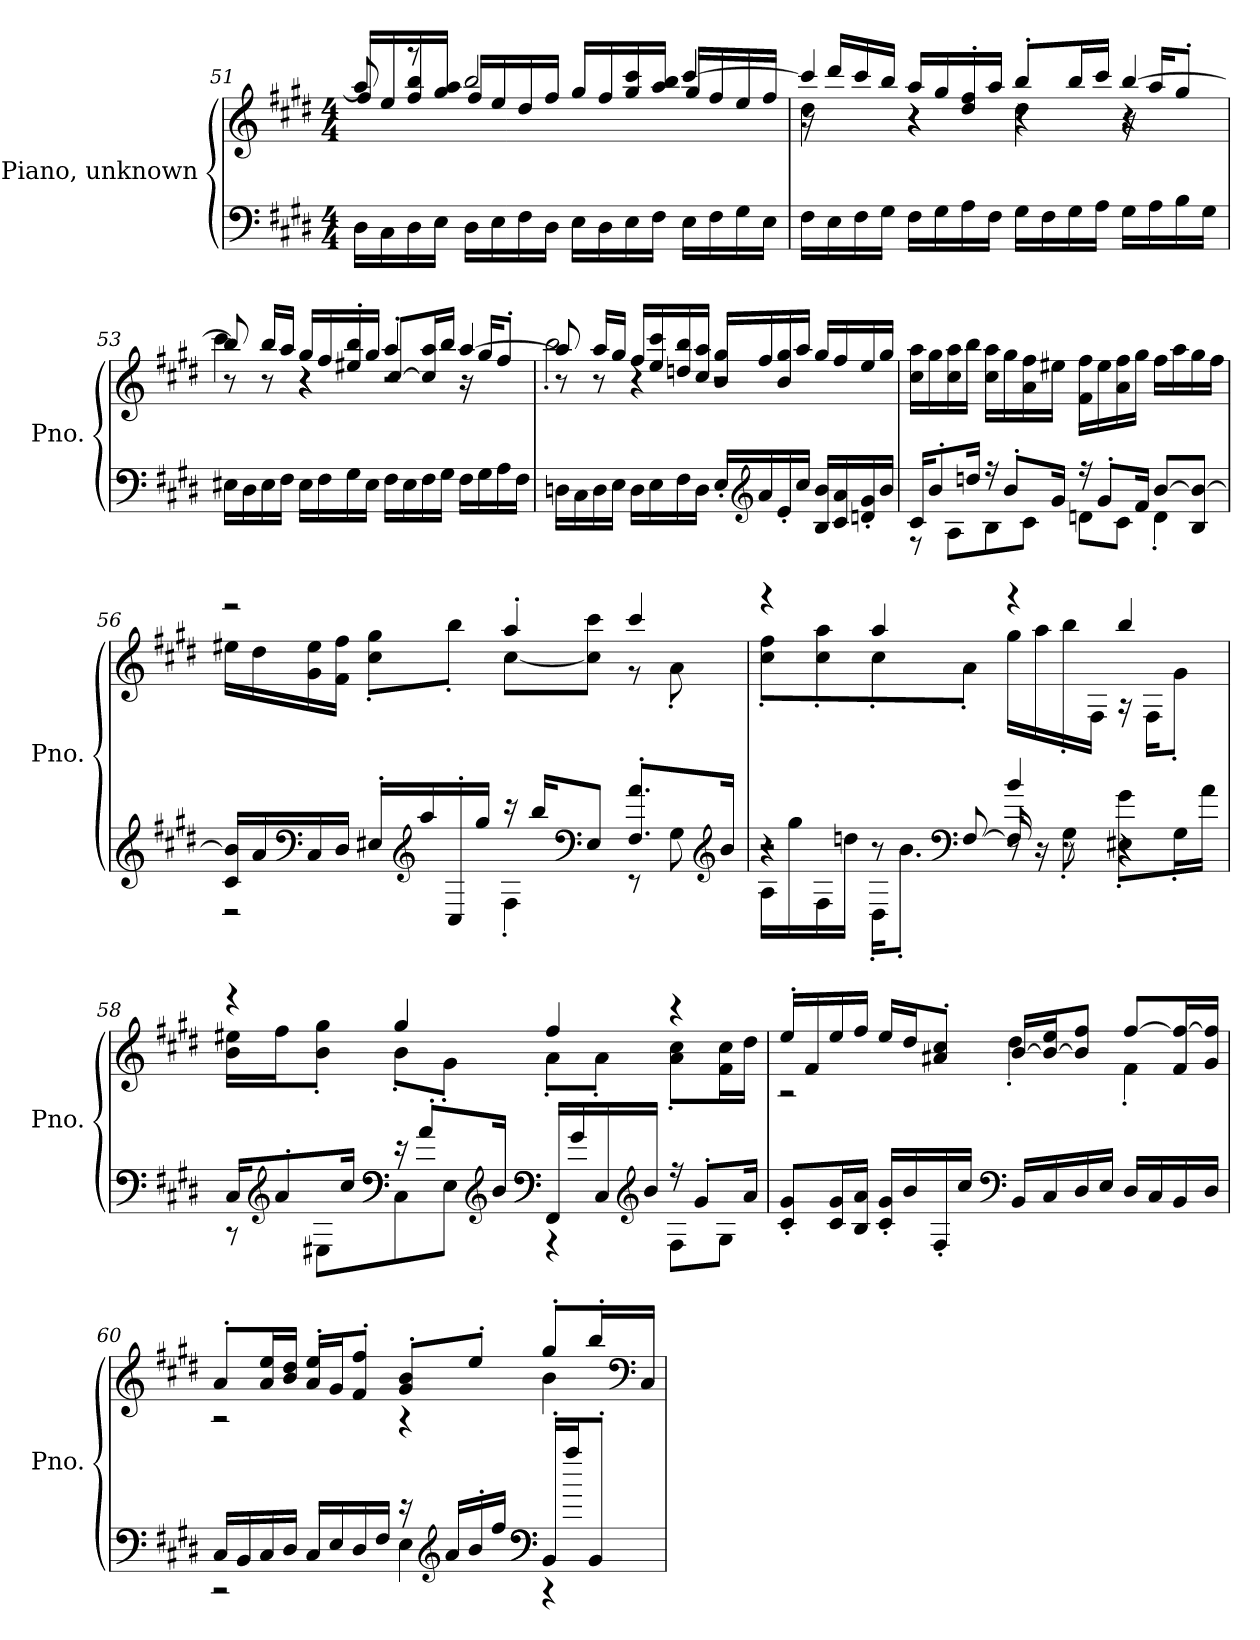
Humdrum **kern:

**kern	**kern
*part1	*part1
*staff2	*staff1
*I"Piano, unknown	*
*I'Pno.	*
*clefF4	*clefG2
*k[f#c#g#d#]	*k[f#c#g#d#]
*M4/4	*M4/4
=51	=51
*	*^
16D#\LL	8aa/]	16ff#/LL
16C#\	.	16ee/
16D#\	8r	16ff#/ 16bb/
16E\JJ	.	16gg#/ 16aa/JJ
16D#\LL	2bb/	16ff#/LL
16E\	.	16ee/
16F#\	.	16dd#/
16D#\JJ	.	16ff#/JJ
16E\LL	.	16gg#/LL
16D#\	.	16ff#/
16E\	.	16gg#/ 16ccc#/
16F#\JJ	.	16aa/ 16bb/JJ
16E\LL	[4ccc#/	16gg#/LL
16F#\	.	16ff#/
16G#\	.	16ee/
16E\JJ	.	16ff#/JJ
!!LO:LB:g=z
=52	=52	=52
*	*	*^
16F#\LL	4ccc#/]	4dd#\	16r
16E\	.	.	16ddd#/LL
16F#\	.	.	16ccc#/
16G#\JJ	.	.	16bb/JJ
16F#\LL	4r	4r	16aa/LL
16G#\	.	.	16gg#/
16A\	.	.	16dd#/' 16ff#/'
16F#\JJ	.	.	16aa/JJ
16G#\LL	4r	4dd#\	8bb'/L
16F#\	.	.	.
16G#\	.	.	16bb/L
16A\JJ	.	.	16ccc#/JJ
16G#\LL	[4bb/	4r	16r
16A\	.	.	16aa/KL
16B\	.	.	8gg#'/J
16G#\JJ	.	.	.
=53	=53	=53	=53
16E#X\LL	8bb/]	4ccc#\	8r
16D#\	.	.	.
16E#\	8r	.	16bb/LL
16F#\JJ	.	.	16aa/JJ
16E#\LL	4r	4r	16gg#/LL
16F#\	.	.	16ff#/
16G#\	.	.	16ee#X/' 16bb/'
16E#\JJ	.	.	16gg#/JJ
16F#\LL	4aa'/	2r	[8cc#/L
16E#\	.	.	.
16F#\	.	.	16cc#/] 16aa/L
16G#\JJ	.	.	16bb/JJ
16F#\LL	[4aa/	.	16r
16G#\	.	.	16gg#/KL
16A\	.	.	8ff#'/J
16F#\JJ	.	.	.
!!LO:LB:g=z	!!	!!
=54	=54	=54	=54
16Dn\LL	8aa/]	2bb'\	8r
16C#\	.	.	.
16D\	8r	.	16aa/LL
16E\JJ	.	.	16gg#/JJ
16D\LL	4r	.	16ff#/LL
16E\	.	.	16ee/ 16ccc#/
16F#\	.	.	16ddn/ 16bb/
16D\JJ	.	.	16cc#/ 16aa/JJ
16E'/LL	2r	2r	16b/ 16gg#/LL
*clefG2	*	*	*
16a/	.	.	16ff#/
16e'/	.	.	16b/ 16gg#/
16cc#/JJ	.	.	16aa/JJ
16B/ 16b/LL	.	.	16gg#/LL
16c#/ 16a/	.	.	16ff#/
16dn/' 16g#/'	.	.	16ee/
16b/JJ	.	.	16gg#/JJ
*	*v	*v	*v
=55	=55
*^	*
16c#/KL	8r	16cc#\ 16aa\LL
8b'/	.	16gg#\
.	8A\L	16cc#\ 16aa\
16ddn/Jk	.	16bb\JJ
16r	8B\	16cc#\ 16aa\LL
8b'/L	.	16gg#\
.	8c#\J	16a\ 16ff#\
16g#/Jk	.	16ee#X\JJ
16r	8dn\L	16f#\ 16ff#\LL
8g#'/L	.	16ee#\
.	8c#\J	16a\ 16ff#\
16f#/Jk	.	16gg#\JJ
[8b/L	4d'\	16ff#\LL
.	.	16aa\
8B/ 8b/_J	.	16gg#\
.	.	16ff#\JJ
!!LO:PB:g=z
=56	=56	=56
*	*	*^
16c#/ 16b/]LL	2r	2r	16ee#X\LL
16a/	.	.	16dd#\
*clefF4	*	*	*
16C#/	.	.	16g#\ 16ee#\
16D#/JJ	.	.	16f#\ 16ff#\JJ
16E#X'/LL	.	.	8cc#\' 8gg#\'L
*clefG2	*	*	*
16aa/	.	.	.
16C#'/	.	.	8bb'\J
16gg#/JJ	.	.	.
16r	4F#'\	4aa'/	[8cc#\L
16bb/KL	.	.	.
*clefF4	*	*	*
8E#/J	.	.	8cc#\] 8ccc#\J
8.F#/' 8.a/'L	8r	4ccc#/	8r
.	8G#\	.	8a'\
*clefG2	*	*	*
16b/Jk	.	.	.
=57	=57	=57	=57
*	*^	*	*
2r	16A\LL	4r	4r	8cc#\' 8ff#\'L
.	16gg#\	.	.	.
.	16F#\	.	.	8cc#\' 8aa\'
.	16ddn\JJ	.	.	.
.	16D#'\KL	8r	4aa/	8cc#'\
.	8.b'\J	.	.	.
*clefF4	*	*	*	*
.	.	[8F#/	.	8a'\J
4b/	8r	16F#/]	4r	16gg#\LL
.	.	16r	.	16aa\
.	8G#'\	8r	.	16bb'\
.	.	.	.	16F#\JJ
4r	8E#X\' 8g#\'L	4r	4bb/	16r
.	.	.	.	16F#\KL
.	16G#'\L	.	.	8g#'\J
.	16a\JJ	.	.	.
*	*v	*v	*	*
!!LO:LB:g=z	!!
=58	=58	=58	=58
16C#/KL	8r	4r	16b\ 16ee#X\LL
*clefG2	*	*	*
8a'/	.	.	16ff#\J
.	8E#X\L	.	8b\' 8gg#\'J
16cc#/Jk	.	.	.
*clefF4	*	*	*
16r	8C#\	4gg#/	8b'\L
8a'/L	.	.	.
.	8E#\J	.	8g#'\J
*clefG2	*	*	*
16b/Jk	.	.	.
*clefF4	*	*	*
16FF#/LL	4r	4ff#/	8a'\L
16g#/	.	.	.
16C#/	.	.	8a'\J
*clefG2	*	*	*
16b/JJ	.	.	.
16r	8F#\L	4r	8a\' 8cc#\'L
8g#'/L	.	.	.
.	8G#\J	.	16f#\ 16cc#\L
16a/Jk	.	.	16dd#\JJ
*v	*v	*	*
!!LO:LB:g=z	!!
=59	=59	=59
8c#/' 8g#/'L	16ee'/LL	2r
.	16f#/	.
16c#/ 16g#/L	16ee/	.
16B/ 16a/JJ	16ff#/JJ	.
16c#/' 16g#/'LL	16ee/LL	.
16b/	16dd#/J	.
16F#'/	8a#X/' 8cc#/'J	.
16cc#/JJ	.	.
*clefF4	*	*
16BB/LL	[16b/LL	4dd#'\
16C#/	16b/_ 16ee/J	.
16D#/	8b/] 8ff#/J	.
16E/JJ	.	.
16D#/LL	[8ff#/L	4f#'\
16C#/	.	.
16BB/	16f#/ 16ff#/_L	.
16D#/JJ	16g#/ 16ff#/]JJ	.
=60	=60	=60
*^	*	*
16C#/LL	2r	8a'/L	2r
16BB/	.	.	.
16C#/	.	16a/ 16ee/L	.
16D#/JJ	.	16b/ 16dd#/JJ	.
16C#/LL	.	16a/' 16ee/'LL	.
16E/	.	16g#/J	.
16D#/	.	8f#/' 8ff#/'J	.
16F#/JJ	.	.	.
16r	4E\	8g#/' 8b/'L	4r
*clefG2	*	*	*
16a/LL	.	.	.
16b'/	.	8ee'/J	.
16ff#/JJ	.	.	.
*clefF4	*	*	*
16BB'/LL	4r	8gg#'/L	4b\
16aa/J	.	.	.
8BB'/J	.	16bb'/L	.
*	*	*clefF4	*
.	.	16C#/JJ	.
*v	*v	*	*
*	*v	*v
=	=
*-	*-
